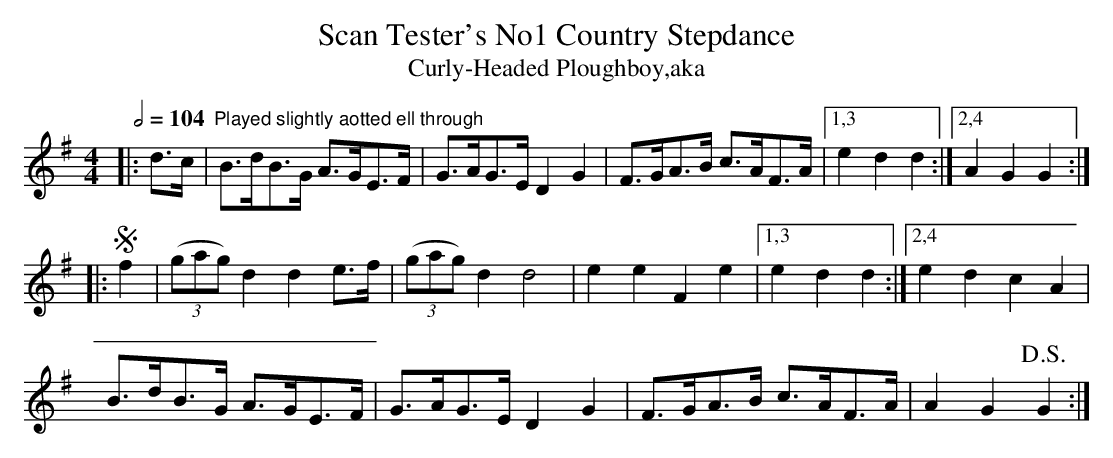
X:1
T:Scan Tester's No1 Country Stepdance
T:Curly-Headed Ploughboy,aka
M:4/4
L:1/8
Q:1/2=104
K:G
|:d>c|"Played slightly aotted ell through"B>dB>G A>GE>F|\
G>AG>ED2G2|F>GA>B c>AF>A|[1,3 e2d2 d2:|[2,4 A2G2 G2:|
|:!segno!f2|((3gag)d2 d2e>f|((3gag)d2 d4|e2e2 F2e2|[1,3 e2d2 d2:|[2,4 e2d2 c2A2|
B>dB>G A>GE>F|G>AG>ED2G2|F>GA>B c>AF>A|A2G2 !D.S.!G2:|
